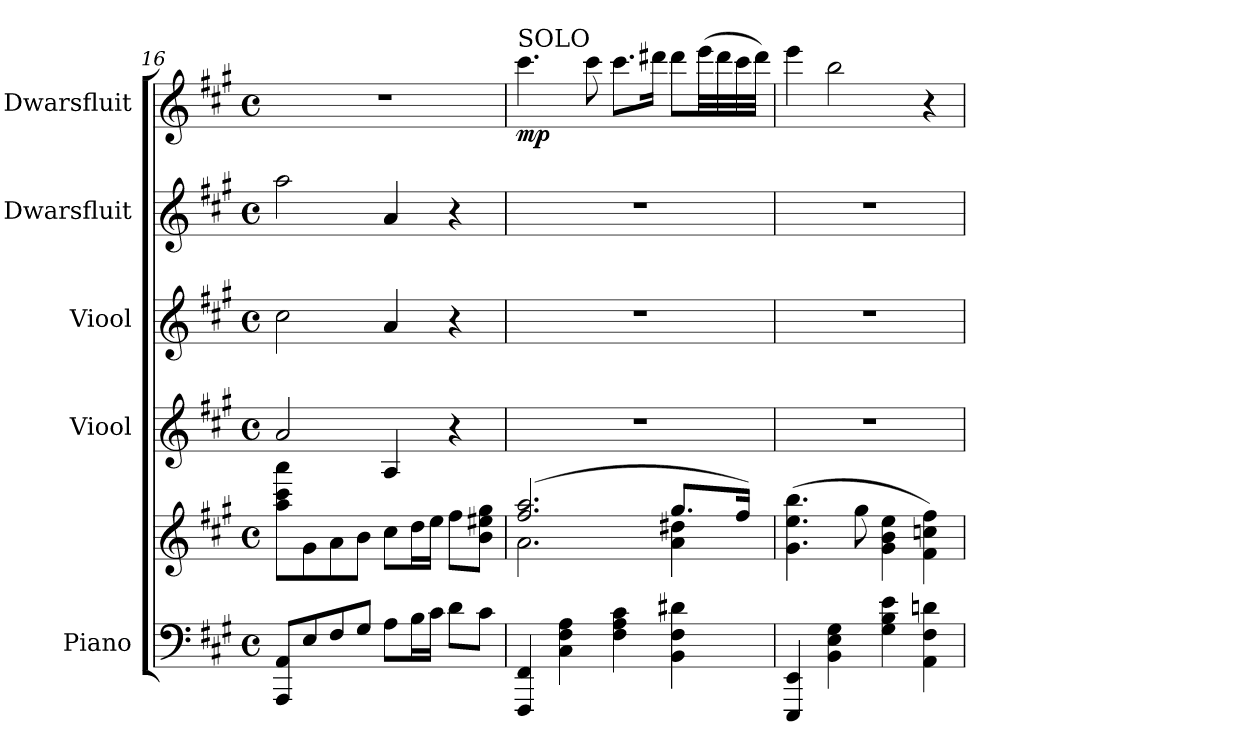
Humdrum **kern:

**kern	**kern	**kern	**kern	**kern	**kern	**dynam
*part5	*part5	*part4	*part3	*part2	*part1	*part1
*staff6	*staff5	*staff4	*staff3	*staff2	*staff1	*staff1
*I"Piano	*	*I"Viool	*I"Viool	*I"Dwarsfluit	*I"Dwarsfluit	*
*I'Pno.	*	*	*	*I'Fl.	*I'Fl.	*
*clefF4	*clefG2	*clefG2	*clefG2	*clefG2	*clefG2	*
*k[f#c#g#]	*k[f#c#g#]	*k[f#c#g#]	*k[f#c#g#]	*k[f#c#g#]	*k[f#c#g#]	*
*M4/4	*M4/4	*M4/4	*M4/4	*M4/4	*M4/4	*
*met(c)	*met(c)	*met(c)	*met(c)	*met(c)	*met(c)	*
=16	=16	=16	=16	=16	=16	=16
8AAA/ 8AA/L	8aa\ 8ccc#\ 8aaa\L	2a/	2cc#\	2aa\	1r	.
8E/	8g#\	.	.	.	.	.
8F#/	8a\	.	.	.	.	.
8G#/J	8b\J	.	.	.	.	.
8A\L	8cc#\L	4A/	4a/	4a/	.	.
16B\L	16dd\L	.	.	.	.	.
16c#\JJ	16ee\JJ	.	.	.	.	.
8d\L	8ff#\L	4r	4r	4r	.	.
8c#\J	8b\ 8ee#X\ 8gg#\J	.	.	.	.	.
!!LO:LB:g=z
=17	=17	=17	=17	=17	=17	=17
*	*^	*	*	*	*	*
!	!	!	!	!	!	!LO:TX:a:t=SOLO	!
!	!	!	!	!	!	!	!LO:DY:b
4FFF#/ 4FF#/	(2.ff#/ 2.aa/	2.a\	1r	1r	1r	4.ccc#\	mp
4C#\ 4F#\ 4A\	.	.	.	.	.	.	.
.	.	.	.	.	.	8ccc#\	.
4F#\ 4A\ 4c#\	.	.	.	.	.	8.ccc#\L	.
.	.	.	.	.	.	16ddd#X\Jk	.
4BB\ 4F#\ 4d#X\	8.gg#/L	4a\ 4dd#X\	.	.	.	8ddd#\L	.
.	.	.	.	.	.	(32eee\LL	.
.	.	.	.	.	.	32ddd#\	.
.	16ff#/Jk)	.	.	.	.	32ccc#\	.
.	.	.	.	.	.	32ddd#\JJJ)	.
*	*v	*v	*	*	*	*	*
=18	=18	=18	=18	=18	=18	=18
4EEE/ 4EE/	(4.g#\ 4.ee\ 4.bb\	1r	1r	1r	4eee\	.
4BB\ 4E\ 4G#\	.	.	.	.	2bb\	.
.	8gg#\	.	.	.	.	.
4G#\ 4B\ 4e\	4g#\ 4b\ 4ee\	.	.	.	.	.
4AA\ 4F#\ 4dn\	4f#\ 4ccn\ 4ff#\)	.	.	.	4r	.
=	=	=	=	=	=	=
*-	*-	*-	*-	*-	*-	*-
